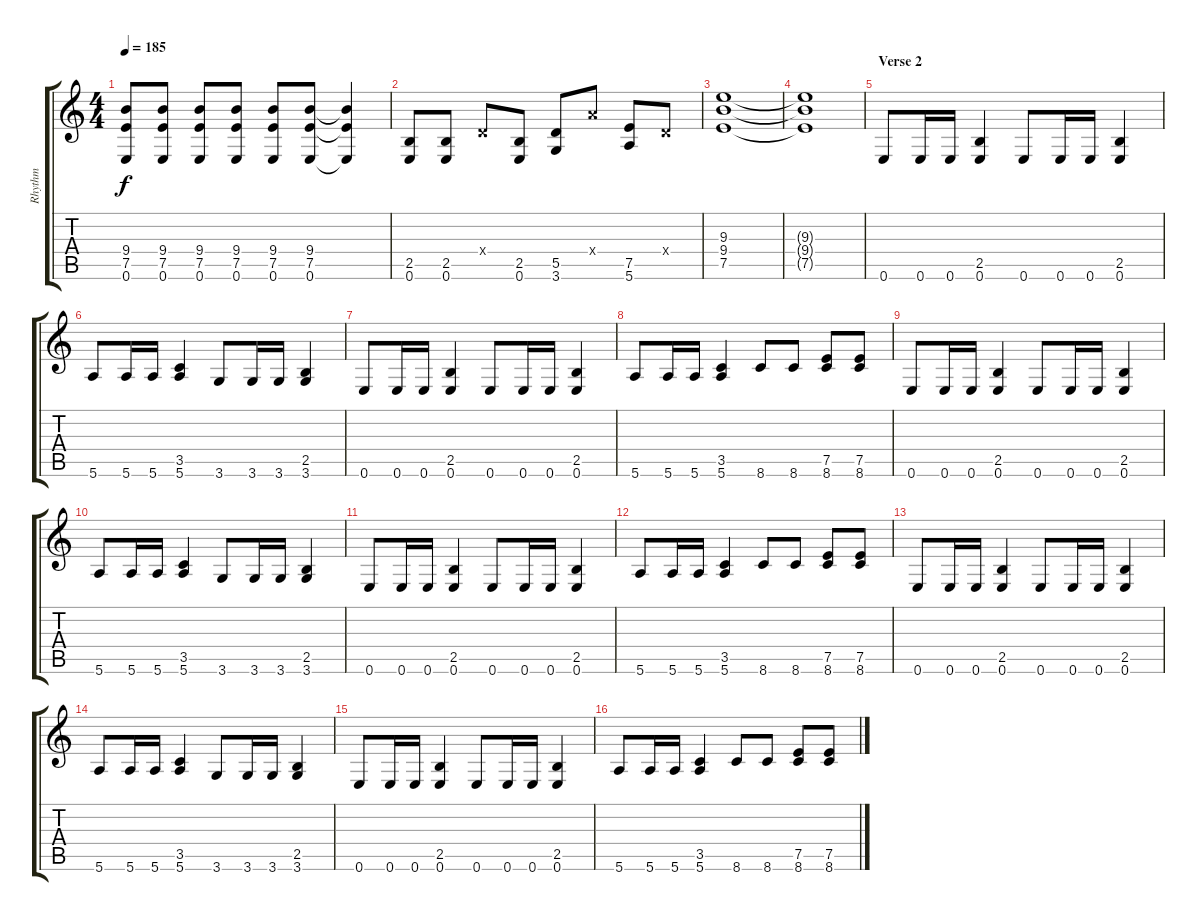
\track ("Rhythm" "Rhythm") {instrument distortionguitar}
\staff {score tabs}
\tuning (E4 B3 G3 D3 A2 E2) {hide}
\ts (4 4)
\tempo 185
\clef g2
\ks c
(9.4 7.5 0.6).8{dy f} (9.4 7.5 0.6).8 (9.4 7.5 0.6).8 (9.4 7.5 0.6).8 (9.4 7.5 0.6).8 (9.4 7.5 0.6).8 (9.4{t} 7.5{t} 0.6{t}).4 |
(2.5 0.6).8 (2.5 0.6).8 0.4{x}.8 (2.5 0.6).8 (5.5 3.6).8 7.4{x}.8 (7.5 5.6).8 0.4{x}.8 |
(9.3 9.4 7.5).1 |
(9.3{t} 9.4{t} 7.5{t}).1 |
\section ("" "Verse 2")
0.6.8{volume 15} 0.6.16 0.6.16 (2.5 0.6).4 0.6.8 0.6.16 0.6.16 (2.5 0.6).4 |
5.6.8 5.6.16 5.6.16 (3.5 5.6).4 3.6.8 3.6.16 3.6.16 (2.5 3.6).4 |
0.6.8 0.6.16 0.6.16 (2.5 0.6).4 0.6.8 0.6.16 0.6.16 (2.5 0.6).4 |
5.6.8 5.6.16 5.6.16 (3.5 5.6).4 8.6.8 8.6.8 (7.5 8.6).8 (7.5 8.6).8 |
0.6.8 0.6.16 0.6.16 (2.5 0.6).4 0.6.8 0.6.16 0.6.16 (2.5 0.6).4 |
5.6.8 5.6.16 5.6.16 (3.5 5.6).4 3.6.8 3.6.16 3.6.16 (2.5 3.6).4 |
0.6.8 0.6.16 0.6.16 (2.5 0.6).4 0.6.8 0.6.16 0.6.16 (2.5 0.6).4 |
5.6.8 5.6.16 5.6.16 (3.5 5.6).4 8.6.8 8.6.8 (7.5 8.6).8 (7.5 8.6).8 |
0.6.8 0.6.16 0.6.16 (2.5 0.6).4 0.6.8 0.6.16 0.6.16 (2.5 0.6).4 |
5.6.8 5.6.16 5.6.16 (3.5 5.6).4 3.6.8 3.6.16 3.6.16 (2.5 3.6).4 |
0.6.8 0.6.16 0.6.16 (2.5 0.6).4 0.6.8 0.6.16 0.6.16 (2.5 0.6).4 |
5.6.8 5.6.16 5.6.16 (3.5 5.6).4 8.6.8 8.6.8 (7.5 8.6).8 (7.5 8.6).8
